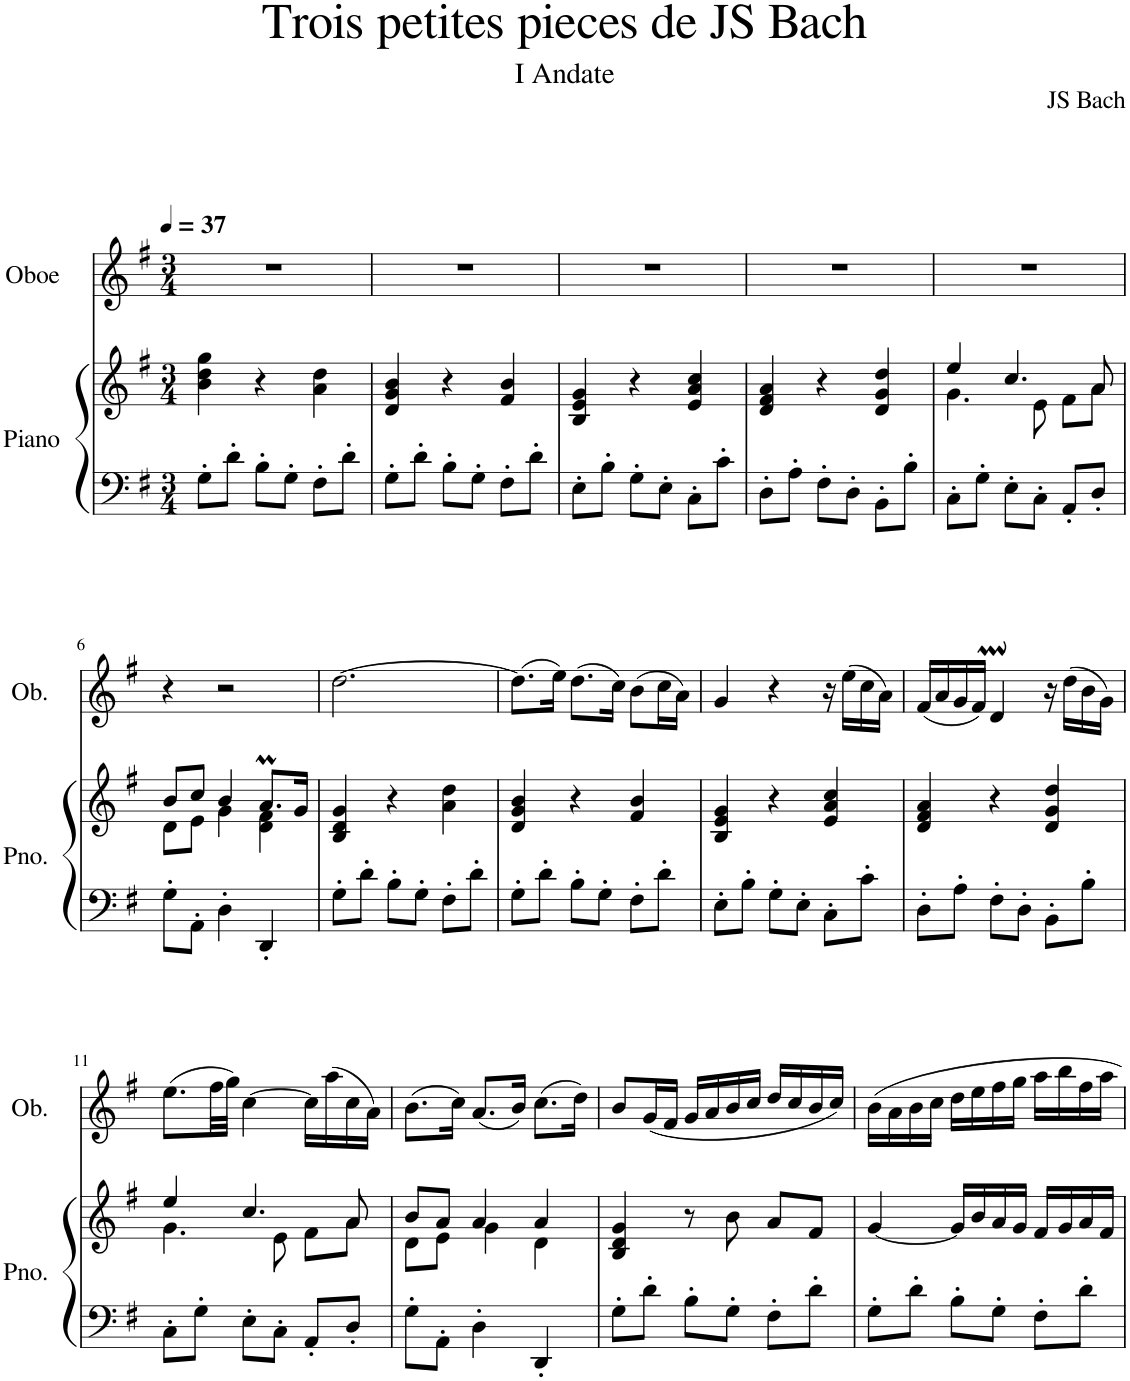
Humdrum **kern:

**kern	**kern	**kern
*part2	*part2	*part1
*staff3	*staff2	*staff1
*I"Piano	*	*I"Oboe
*I'Pno.	*	*I'Ob.
*clefF4	*clefG2	*clefG2
*k[f#]	*k[f#]	*k[f#]
*M3/4	*M3/4	*M3/4
*MM37	*MM37	*MM37
=1	=1	=1
8G'\L	4b\ 4dd\ 4gg\	2.r
8d'\J	.	.
8B'\L	4r	.
8G'\J	.	.
8F#'\L	4a\ 4dd\	.
8d'\J	.	.
=2	=2	=2
8G'\L	4d/ 4g/ 4b/	2.r
8d'\J	.	.
8B'\L	4r	.
8G'\J	.	.
8F#'\L	4f#/ 4b/	.
8d'\J	.	.
=3	=3	=3
8E'\L	4B/ 4e/ 4g/	2.r
8B'\J	.	.
8G'\L	4r	.
8E'\J	.	.
8C'\L	4e/ 4a/ 4cc/	.
8c'\J	.	.
=4	=4	=4
8D'\L	4d/ 4f#/ 4a/	2.r
8A'\J	.	.
8F#'\L	4r	.
8D'\J	.	.
8BB'\L	4d/ 4g/ 4dd/	.
8B'\J	.	.
=5	=5	=5
*	*^	*
8C'\L	4ee/	4.g\	2.r
8G'\J	.	.	.
8E'\L	4.cc/	.	.
8C'\J	.	8e\	.
8AA'/L	.	8f#\L	.
8D'/J	8a/	8a\J	.
!!LO:LB:g=z
=6	=6	=6	=6
8G'\L	8b/L	8d\L	4r
8AA'\J	8cc/J	8e\J	.
4D'\	4b/	4g\	2r
4DD'/	8.aM/L	4d\ 4f#\	.
.	16g/Jk	.	.
*	*v	*v	*
=7	=7	=7
8G'\L	4B/ 4d/ 4g/	[2.dd\
8d'\J	.	.
8B'\L	4r	.
8G'\J	.	.
8F#'\L	4a\ 4dd\	.
8d'\J	.	.
=8	=8	=8
8G'\L	4d/ 4g/ 4b/	(8.dd\L]
8d'\J	.	.
.	.	16ee\Jk)
8B'\L	4r	(8.dd\L
8G'\J	.	.
.	.	16cc\Jk)
8F#'\L	4f#/ 4b/	(8b\L
8d'\J	.	16cc\L
.	.	16a\JJ)
=9	=9	=9
8E'\L	4B/ 4e/ 4g/	4g/
8B'\J	.	.
8G'\L	4r	4r
8E'\J	.	.
8C'\L	4e/ 4a/ 4cc/	16r
.	.	(16ee\LL
8c'\J	.	16cc\
.	.	16a\JJ)
=10	=10	=10
8D'\L	4d/ 4f#/ 4a/	(16f#/LL
.	.	16a/
8A'\J	.	16g/
.	.	16f#/JJ)
8F#'\L	4r	4dM/
8D'\J	.	.
8BB'\L	4d/ 4g/ 4dd/	16r
.	.	(16dd\LL
8B'\J	.	16b\
.	.	16g\JJ)
!!LO:LB:g=z
=11	=11	=11
*	*^	*
8C'\L	4ee/	4.g\	(8.ee\L
8G'\J	.	.	.
.	.	.	32ff#\LL
.	.	.	32gg\JJJ)
8E'\L	4.cc/	.	[4cc\
8C'\J	.	8e\	.
8AA'/L	.	8f#\L	16cc\LL]
.	.	.	(16aa\
8D'/J	8a/	8a\J	16cc\
.	.	.	16a\JJ)
=12	=12	=12	=12
8G'\L	8b/L	8d\L	(8.b\L
8AA'\J	8a/J	8e\J	.
.	.	.	16cc\Jk)
4D'\	4a/	4g\	(8.a/L
.	.	.	16b/Jk)
4DD'/	4a/	4d\	(8.cc\L
.	.	.	16dd\Jk)
*	*v	*v	*
=13	=13	=13
8G'\L	4B/ 4d/ 4g/	8b/L
8d'\J	.	(16g/L
.	.	16f#/JJ
8B'\L	8r	16g/LL
.	.	16a/
8G'\J	8b\	16b/
.	.	16cc/JJ
8F#'\L	8a/L	16dd/LL
.	.	16cc/
8d'\J	8f#/J	16b/
.	.	16cc/JJ)
=14	=14	=14
8G'\L	[4g/	16b\LL
.	.	16a\
8d'\J	.	16b\
.	.	16cc\JJ
8B'\L	16g/LL]	16dd\LL
.	16b/	16ee\
8G'\J	16a/	16ff#\
.	16g/JJ	16gg\JJ
8F#'\L	16f#/LL	16aa\LL
.	16g/	16bb\
8d'\J	16a/	16ff#\
.	16f#/JJ	16aa\JJ
=	=	=
*-	*-	*-
